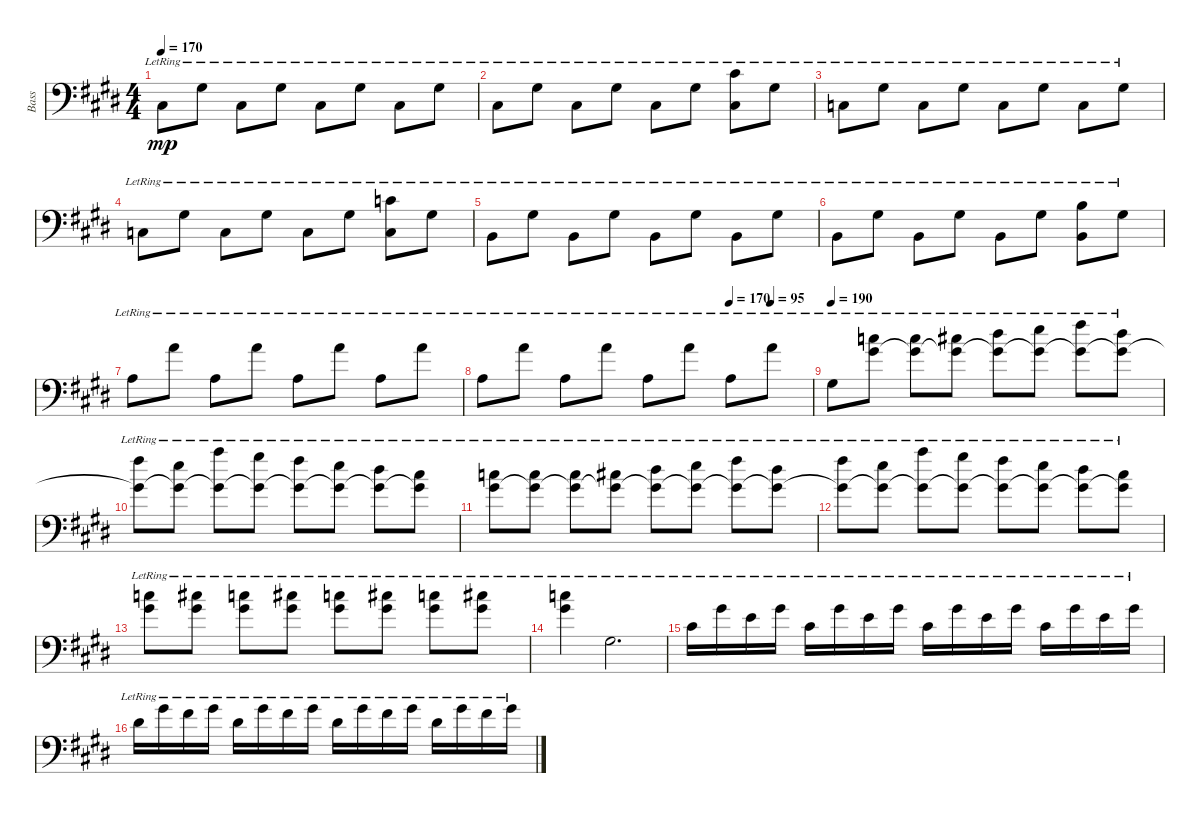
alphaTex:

\track ("Bass" "Bass") {instrument electricbassfinger}
\staff {score}
\tuning (G2 D2 A1 E1) {hide}
\ts (4 4)
\tempo 170
\clef f4
\ks c#minor
9.4{lr}.8{dy mp} 11.3{lr}.8 9.4{lr}.8 11.3{lr}.8 9.4{lr}.8 11.3{lr}.8 9.4{lr}.8 11.3{lr}.8 |
9.4{lr}.8 11.3{lr}.8 9.4{lr}.8 11.3{lr}.8 9.4{lr}.8 11.3{lr}.8 (11.2{lr} 9.4{lr}).8 11.3{lr}.8 |
8.4{lr}.8 6.2{lr}.8 8.4{lr}.8 6.2{lr}.8 8.4{lr}.8 6.2{lr}.8 8.4{lr}.8 6.2{lr}.8 |
8.4{lr}.8 6.2{lr}.8 8.4{lr}.8 6.2{lr}.8 8.4{lr}.8 6.2{lr}.8 (5.1{lr} 3.3{lr}).8 6.2{lr}.8 |
7.4{lr}.8 6.2{lr}.8 7.4{lr}.8 6.2{lr}.8 7.4{lr}.8 6.2{lr}.8 7.4{lr}.8 6.2{lr}.8 |
7.4{lr}.8 6.2{lr}.8 7.4{lr}.8 6.2{lr}.8 7.4{lr}.8 6.2{lr}.8 (9.2{lr} 7.4{lr}).8 6.2{lr}.8 |
7.2{lr}.8 14.1{lr}.8 12.3{lr}.8 14.1{lr}.8 12.3{lr}.8 14.1{lr}.8 12.3{lr}.8 14.1{lr}.8 |
\tempo (170 0.75)
\tempo (95 0.875)
12.3{lr}.8 14.1{lr}.8 12.3{lr}.8 14.1{lr}.8 12.3{lr}.8 14.1{lr}.8 12.3{lr}.8 14.1{lr}.8 |
\tempo 190
11.3{lr}.8 (17.1{lr} 18.2{lr}).8 (17.1{lr} 18.2{t}).8 (18.1{lr} 18.2{t}).8 (20.1{lr} 18.2{t}).8 (21.1{lr} 18.2{t}).8 (23.1{lr} 18.2{t}).8 (20.1{lr} 18.2{t}).8 |
(23.1{lr} 18.2{t}).8 (21.1{lr} 18.2{t}).8 (26.1{lr} 18.2{t}).8 (25.1{lr} 18.2{t}).8 (23.1{lr} 18.2{t}).8 (21.1{lr} 18.2{t}).8 (20.1{lr} 18.2{t}).8 (18.1{lr} 18.2{t}).8 |
(17.1{lr} 18.2{lr}).8 (17.1{lr} 18.2{t}).8 (17.1{lr} 18.2{t}).8 (18.1{lr} 18.2{t}).8 (20.1{lr} 18.2{t}).8 (21.1{lr} 18.2{t}).8 (23.1{lr} 18.2{t}).8 (20.1{lr} 18.2{t}).8 |
(23.1{lr} 18.2{t}).8 (21.1{lr} 18.2{t}).8 (26.1{lr} 18.2{t}).8 (25.1{lr} 18.2{t}).8 (23.1{lr} 18.2{t}).8 (21.1{lr} 18.2{t}).8 (20.1{lr} 18.2{t}).8 (18.1{lr} 18.2{t}).8 |
(17.1{lr} 18.2{lr}).8 (18.1{lr} 18.2{lr}).8 (17.1{lr} 18.2{lr}).8 (18.1{lr} 18.2{lr}).8 (17.1{lr} 18.2{lr}).8 (18.1{lr} 18.2{lr}).8 (17.1{lr} 18.2{lr}).8 (18.1{lr} 18.2{lr}).8 |
(17.1{lr} 18.2{lr}).4 16.4{lr}.2{d} |
16.3{lr}.16 13.1{lr}.16 14.2{lr}.16 13.1{lr}.16 11.2{lr}.16 13.1{lr}.16 14.2{lr}.16 13.1{lr}.16 11.2{lr}.16 13.1{lr}.16 14.2{lr}.16 13.1{lr}.16 11.2{lr}.16 13.1{lr}.16 14.2{lr}.16 13.1{lr}.16 |
13.2{lr}.16 13.1{lr}.16 11.1{lr}.16 13.1{lr}.16 13.2{lr}.16 13.1{lr}.16 11.1{lr}.16 13.1{lr}.16 13.2{lr}.16 13.1{lr}.16 11.1{lr}.16 13.1{lr}.16 13.2{lr}.16 13.1{lr}.16 11.1{lr}.16 13.1{lr}.16
